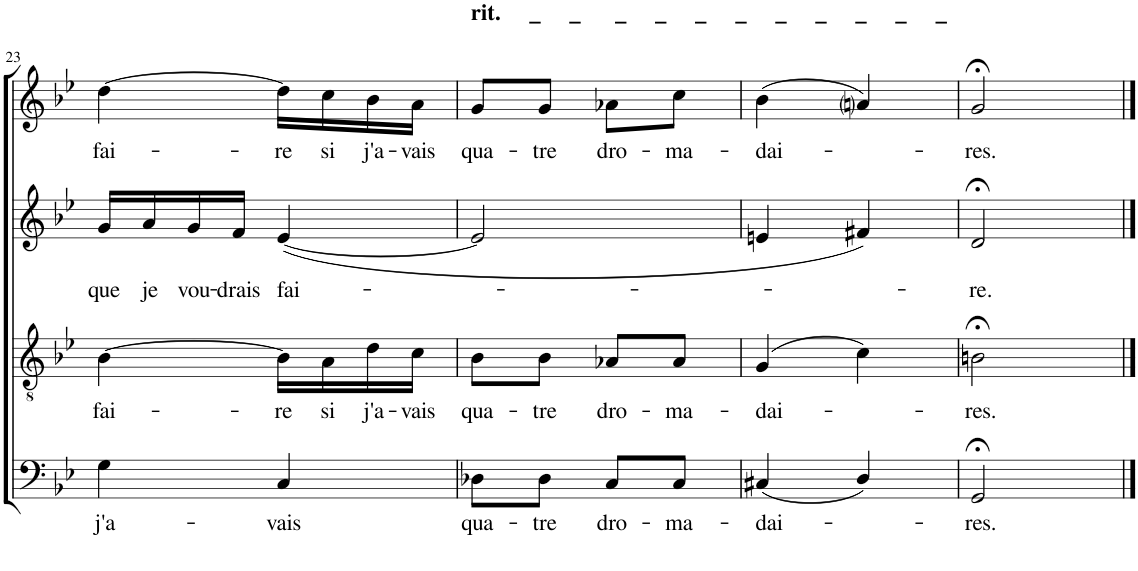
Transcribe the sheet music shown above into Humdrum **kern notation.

**kern	**text	**kern	**text	**kern	**text	**kern	**text
*part4	*part4	*part3	*part3	*part2	*part2	*part1	*part1
*staff4	*staff4	*staff3	*staff3	*staff2	*staff2	*staff1	*staff1
*I"BASSE	*	*I"TÉNOR	*	*I"ALTO	*	*I"SOPRANO	*
!!LO:PB:g=z
*clefF4	*	*clefGv2	*	*clefG2	*	*clefG2	*
*k[b-e-]	*	*k[b-e-]	*	*k[b-e-]	*	*k[b-e-]	*
*M2/4	*	*M2/4	*	*M2/4	*	*M2/4	*
=23	=23	=23	=23	=23	=23	=23	=23
!	!LO:LY:b	!	!LO:LY:b	!	!LO:LY:b	!	!LO:LY:b
4G\	j'a-	[4B-\	fai-	16g/LL	que	[4dd\	fai-
!	!	!	!	!	!LO:LY:b	!	!
.	.	.	.	16a/	je	.	.
!	!	!	!	!	!LO:LY:b	!	!
.	.	.	.	16g/	vou-	.	.
!	!	!	!	!	!LO:LY:b	!	!
.	.	.	.	16f/JJ	-drais	.	.
!	!LO:LY:b	!	!LO:LY:b	!	!LO:LY:b	!	!LO:LY:b
4C/	-vais	16B-\LL]	-re	([4e-/	fai-	16dd\LL]	-re
!	!	!	!LO:LY:b	!	!	!	!LO:LY:b
.	.	16A\	si	.	.	16cc\	si
!	!	!	!LO:LY:b	!	!	!	!LO:LY:b
.	.	16d\	j'a-	.	.	16b-\	j'a-
!	!	!	!LO:LY:b	!	!	!	!LO:LY:b
.	.	16c\JJ	-vais	.	.	16a\JJ	-vais
=24	=24	=24	=24	=24	=24	=24	=24
!	!	!	!	!	!	!LO:TX:a:B:t=rit.     _     _      _     _     _     _     _     _     _     _     _	!
!	!LO:LY:b	!	!LO:LY:b	!	!	!	!LO:LY:b
8D-X\L	qua-	8B-\L	qua-	2e-/]	.	8g/L	qua-
!	!LO:LY:b	!	!LO:LY:b	!	!	!	!LO:LY:b
8D-\J	-tre	8B-\J	-tre	.	.	8g/J	-tre
!	!LO:LY:b	!	!LO:LY:b	!	!	!	!LO:LY:b
8C/L	dro-	8A-X/L	dro-	.	.	8a-X\L	dro-
!	!LO:LY:b	!	!LO:LY:b	!	!	!	!LO:LY:b
8C/J	-ma-	8A-/J	-ma-	.	.	8cc\J	-ma-
=25	=25	=25	=25	=25	=25	=25	=25
!	!LO:LY:b	!	!LO:LY:b	!	!	!	!LO:LY:b
(4C#X/	-dai-	(4G/	-dai-	4en/	.	(4b-\	-dai-
4D/)	.	4c\)	.	4f#X/)	.	4ani/)	.
=26	=26	=26	=26	=26	=26	=26	=26
!	!LO:LY:b	!	!LO:LY:b	!	!LO:LY:b	!	!LO:LY:b
2GG;</	-res.	2Bn;<\	-res.	2d;</	-re.	2g;</	-res.
==	==	==	==	==	==	==	==
*-	*-	*-	*-	*-	*-	*-	*-
